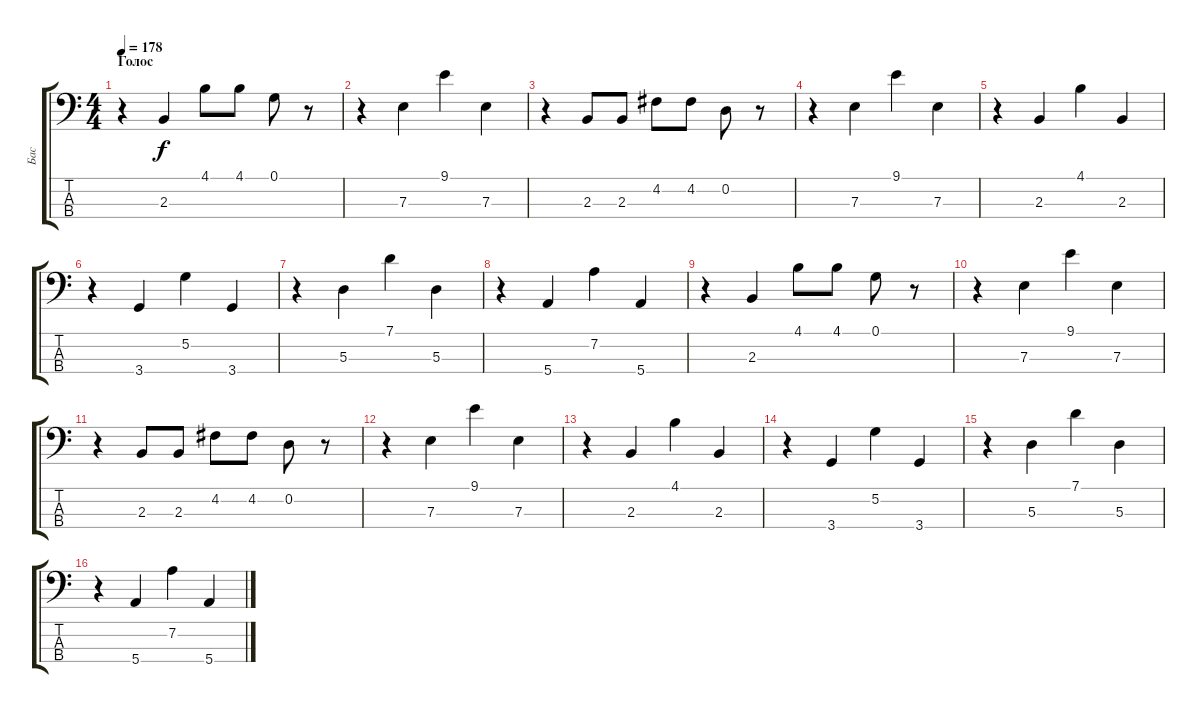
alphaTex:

\track ("Бас" "Бас") {instrument electricbassfinger}
\staff {score tabs}
\tuning (G2 D2 A1 E1) {hide}
\ts (4 4)
\section ("" "Голос")
\tempo 178
\clef f4
\ks c
r.4{dy f} 2.3.4 4.1.8 4.1.8 0.1.8 r.8 |
r.4 7.3.4 9.1.4 7.3.4 |
r.4 2.3.8 2.3.8 4.2.8 4.2.8 0.2.8 r.8 |
r.4 7.3.4 9.1.4 7.3.4 |
r.4 2.3.4 4.1.4 2.3.4 |
r.4 3.4.4 5.2.4 3.4.4 |
r.4 5.3.4 7.1.4 5.3.4 |
r.4 5.4.4 7.2.4 5.4.4 |
r.4 2.3.4 4.1.8 4.1.8 0.1.8 r.8 |
r.4 7.3.4 9.1.4 7.3.4 |
r.4 2.3.8 2.3.8 4.2.8 4.2.8 0.2.8 r.8 |
r.4 7.3.4 9.1.4 7.3.4 |
r.4 2.3.4 4.1.4 2.3.4 |
r.4 3.4.4 5.2.4 3.4.4 |
r.4 5.3.4 7.1.4 5.3.4 |
r.4 5.4.4 7.2.4 5.4.4
